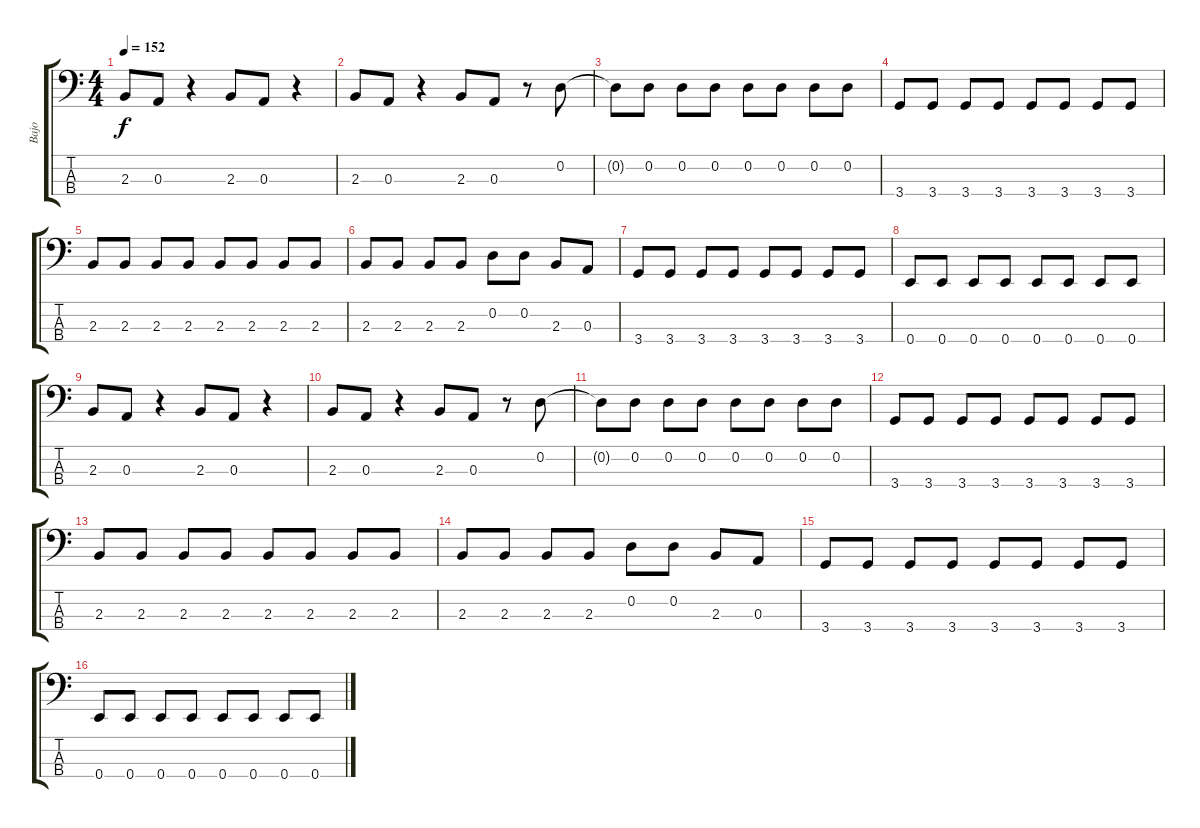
\track ("Bajo" "Bajo") {instrument electricbasspick}
\staff {score tabs}
\tuning (G2 D2 A1 E1) {hide}
\ts (4 4)
\tempo 152
\clef f4
\ks c
2.3.8{dy f} 0.3.8 r.4 2.3.8 0.3.8 r.4 |
2.3.8 0.3.8 r.4 2.3.8 0.3.8 r.8 0.2.8 |
0.2{t}.8 0.2.8 0.2.8 0.2.8 0.2.8 0.2.8 0.2.8 0.2.8 |
3.4.8 3.4.8 3.4.8 3.4.8 3.4.8 3.4.8 3.4.8 3.4.8 |
2.3.8 2.3.8 2.3.8 2.3.8 2.3.8 2.3.8 2.3.8 2.3.8 |
2.3.8 2.3.8 2.3.8 2.3.8 0.2.8 0.2.8 2.3.8 0.3.8 |
3.4.8 3.4.8 3.4.8 3.4.8 3.4.8 3.4.8 3.4.8 3.4.8 |
0.4.8 0.4.8 0.4.8 0.4.8 0.4.8 0.4.8 0.4.8 0.4.8 |
2.3.8 0.3.8 r.4 2.3.8 0.3.8 r.4 |
2.3.8 0.3.8 r.4 2.3.8 0.3.8 r.8 0.2.8 |
0.2{t}.8 0.2.8 0.2.8 0.2.8 0.2.8 0.2.8 0.2.8 0.2.8 |
3.4.8 3.4.8 3.4.8 3.4.8 3.4.8 3.4.8 3.4.8 3.4.8 |
2.3.8 2.3.8 2.3.8 2.3.8 2.3.8 2.3.8 2.3.8 2.3.8 |
2.3.8 2.3.8 2.3.8 2.3.8 0.2.8 0.2.8 2.3.8 0.3.8 |
3.4.8 3.4.8 3.4.8 3.4.8 3.4.8 3.4.8 3.4.8 3.4.8 |
0.4.8 0.4.8 0.4.8 0.4.8 0.4.8 0.4.8 0.4.8 0.4.8
